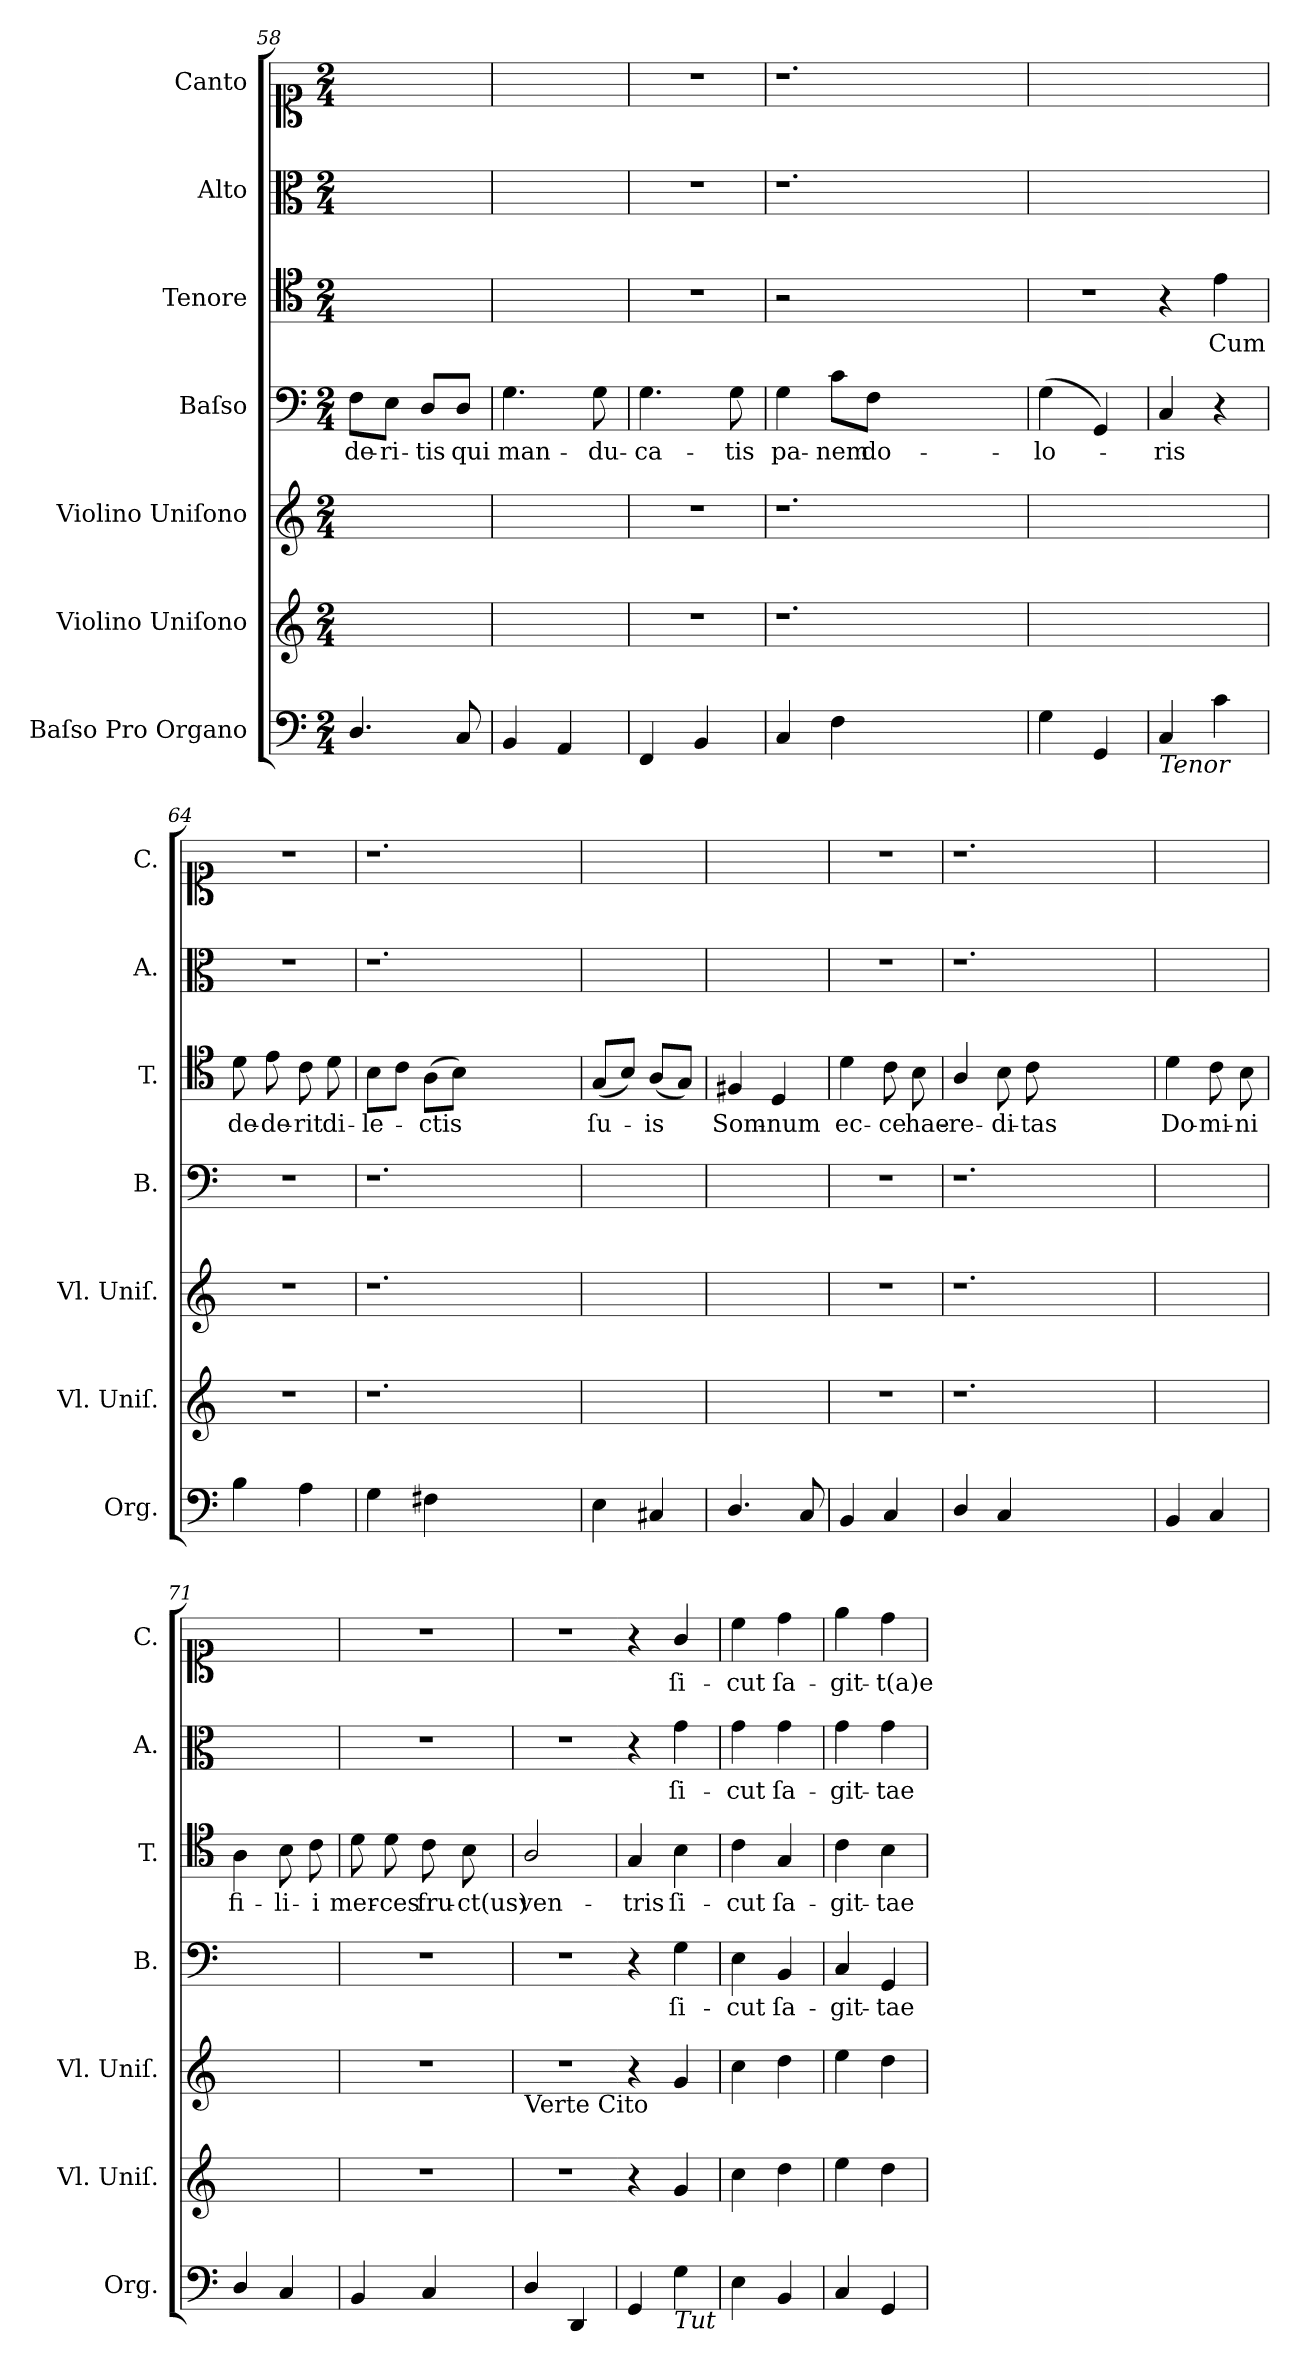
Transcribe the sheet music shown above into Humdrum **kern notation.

**kern	**kern	**kern	**kern	**text	**kern	**text	**kern	**text	**kern	**text
*part7	*part6	*part5	*part4	*part4	*part3	*part3	*part2	*part2	*part1	*part1
*staff7	*staff6	*staff5	*staff4	*staff4	*staff3	*staff3	*staff2	*staff2	*staff1	*staff1
*I"Baſso Pro Organo	*I"Violino Uniſono	*I"Violino Uniſono	*I"Baſso	*	*I"Tenore	*	*I"Alto	*	*I"Canto	*
*I'Org.	*I'Vl. Uniſ.	*I'Vl. Uniſ.	*I'B.	*	*I'T.	*	*I'A.	*	*I'C.	*
*clefF4	*clefG2	*clefG2	*clefF4	*	*clefC4	*	*clefC3	*	*clefC1	*
*k[]	*k[]	*k[]	*k[]	*	*k[]	*	*k[]	*	*k[]	*
*M2/4	*M2/4	*M2/4	*M2/4	*	*M2/4	*	*M2/4	*	*M2/4	*
=58	=58	=58	=58	=58	=58	=58	=58	=58	=58	=58
4.D/	2ryy	2ryy	8F\L	-de-	2ryy	.	2ryy	.	2ryy	.
.	.	.	8E\J	-ri-	.	.	.	.	.	.
.	.	.	8D/L	-tis	.	.	.	.	.	.
8C/	.	.	8D/J	qui	.	.	.	.	.	.
=59	=59	=59	=59	=59	=59	=59	=59	=59	=59	=59
4BB/	2ryy	2ryy	4.G\	man-	2ryy	.	2ryy	.	2ryy	.
4AA/	.	.	.	.	.	.	.	.	.	.
.	.	.	8G\	-du-	.	.	.	.	.	.
=60	=60	=60	=60	=60	=60	=60	=60	=60	=60	=60
4FF/	2r	2r	4.G\	-ca-	2r	.	2r	.	2r	.
4BB/	.	.	.	.	.	.	.	.	.	.
.	.	.	8G\	-tis	.	.	.	.	.	.
=61	=61	=61	=61	=61	=61	=61	=61	=61	=61	=61
4C/	1.r	1.r	4G\	pa-	2r	.	1.r	.	1.r	.
4F\	.	.	8c\L	-nem	.	.	.	.	.	.
.	.	.	8F\J	do-	.	.	.	.	.	.
1ryy	.	.	1ryy	.	1ryy	.	.	.	.	.
=62	=62	=62	=62	=62	=62	=62	=62	=62	=62	=62
4G\	2ryy	2ryy	(>4G\	-lo-	2r	.	2ryy	.	2ryy	.
4GG/	.	.	4GG/)	.	.	.	.	.	.	.
=63	=63	=63	=63	=63	=63-	=63	=63	=63	=63	=63
!LO:TX:b:i:t=Tenor	!	!	!	!	!	!	!	!	!	!
4C/	2ryy	2ryy	4C/	-ris	4r	.	2ryy	.	2ryy	.
4c\	.	.	4r	.	4e\	Cum	.	.	.	.
=64	=64	=64	=64	=64	=64	=64	=64	=64	=64	=64
4B\	2r	2r	2r	.	8d\	de-	2r	.	2r	.
.	.	.	.	.	8e\	-de-	.	.	.	.
4A\	.	.	.	.	8c\	-rit	.	.	.	.
.	.	.	.	.	8d\	di-	.	.	.	.
=65	=65	=65	=65	=65	=65	=65	=65	=65	=65	=65
4G\	1.r	1.r	1.r	.	8B\L	-le-	1.r	.	1.r	.
.	.	.	.	.	8c\J	.	.	.	.	.
4F#X\	.	.	.	.	(>8A\L	-ctis	.	.	.	.
.	.	.	.	.	8B\J)	.	.	.	.	.
1ryy	.	.	.	.	1ryy	.	.	.	.	.
=66	=66	=66	=66	=66	=66	=66	=66	=66	=66	=66
4E\	2ryy	2ryy	2ryy	.	(<8G/L	ſu-	2ryy	.	2ryy	.
.	.	.	.	.	8B/J)	.	.	.	.	.
4C#X/	.	.	.	.	(<8A/L	-is	.	.	.	.
.	.	.	.	.	8G/J)	.	.	.	.	.
=67	=67	=67	=67	=67	=67	=67	=67	=67	=67	=67
4.D/	2ryy	2ryy	2ryy	.	4F#X/	Som-	2ryy	.	2ryy	.
.	.	.	.	.	4D/	-num	.	.	.	.
8C/	.	.	.	.	.	.	.	.	.	.
=68	=68	=68	=68	=68	=68	=68	=68	=68	=68	=68
4BB/	2r	2r	2r	.	4d\	ec-	2r	.	2r	.
4C/	.	.	.	.	8c\	-ce	.	.	.	.
.	.	.	.	.	8B\	hae-	.	.	.	.
=69	=69	=69	=69	=69	=69	=69	=69	=69	=69	=69
4D/	1.r	1.r	1.r	.	4A/	-re-	1.r	.	1.r	.
4C/	.	.	.	.	8B\	-di-	.	.	.	.
.	.	.	.	.	8c\	-tas	.	.	.	.
1ryy	.	.	.	.	1ryy	.	.	.	.	.
=70	=70	=70	=70	=70	=70	=70	=70	=70	=70	=70
4BB/	2ryy	2ryy	2ryy	.	4d\	Do-	2ryy	.	2ryy	.
4C/	.	.	.	.	8c\	-mi-	.	.	.	.
.	.	.	.	.	8B\	-ni	.	.	.	.
=71	=71	=71	=71	=71	=71	=71	=71	=71	=71	=71
4D/	2ryy	2ryy	2ryy	.	4A\	fi-	2ryy	.	2ryy	.
4C/	.	.	.	.	8B\	-li-	.	.	.	.
.	.	.	.	.	8c\	-i	.	.	.	.
=72	=72	=72	=72	=72	=72	=72	=72	=72	=72	=72
4BB/	2r	2r	2r	.	8d\	mer-	2r	.	2r	.
.	.	.	.	.	8d\	-ces	.	.	.	.
4C/	.	.	.	.	8c\	fru-	.	.	.	.
.	.	.	.	.	8B\	-ct(us)	.	.	.	.
=73	=73	=73	=73	=73	=73	=73	=73	=73	=73	=73
!	!	!LO:TX:b:t=Verte Cito	!	!	!	!	!	!	!	!
4D/	2r	2r	2r	.	2A/	ven-	2r	.	2r	.
4DD/	.	.	.	.	.	.	.	.	.	.
=74	=74	=74||	=74-	=74	=74	=74	=74-	=74	=74	=74
4GG/	4r	4r	4r	.	4G/	-tris	4r	.	4r	.
!LO:TX:b:i:t=Tut	!	!	!	!	!	!	!	!	!	!
4G\	4g/	4g/	4G\	ſi-	4B\	ſi-	4g\	ſi-	4g/	ſi-
=75	=75	=75	=75	=75	=75	=75	=75	=75	=75	=75
4E\	4cc\	4cc\	4E\	-cut	4c\	-cut	4g\	-cut	4cc\	-cut
4BB/	4dd\	4dd\	4BB/	ſa-	4G/	ſa-	4g\	ſa-	4dd\	ſa-
=76	=76	=76	=76	=76	=76	=76	=76	=76	=76	=76
4C/	4ee\	4ee\	4C/	-git-	4c\	-git-	4g\	-git-	4ee\	-git-
4GG/	4dd\	4dd\	4GG/	-tae	4B\	-tae	4g\	-tae	4dd\	-t(a)e
=	=	=	=	=	=	=	=	=	=	=
*-	*-	*-	*-	*-	*-	*-	*-	*-	*-	*-
